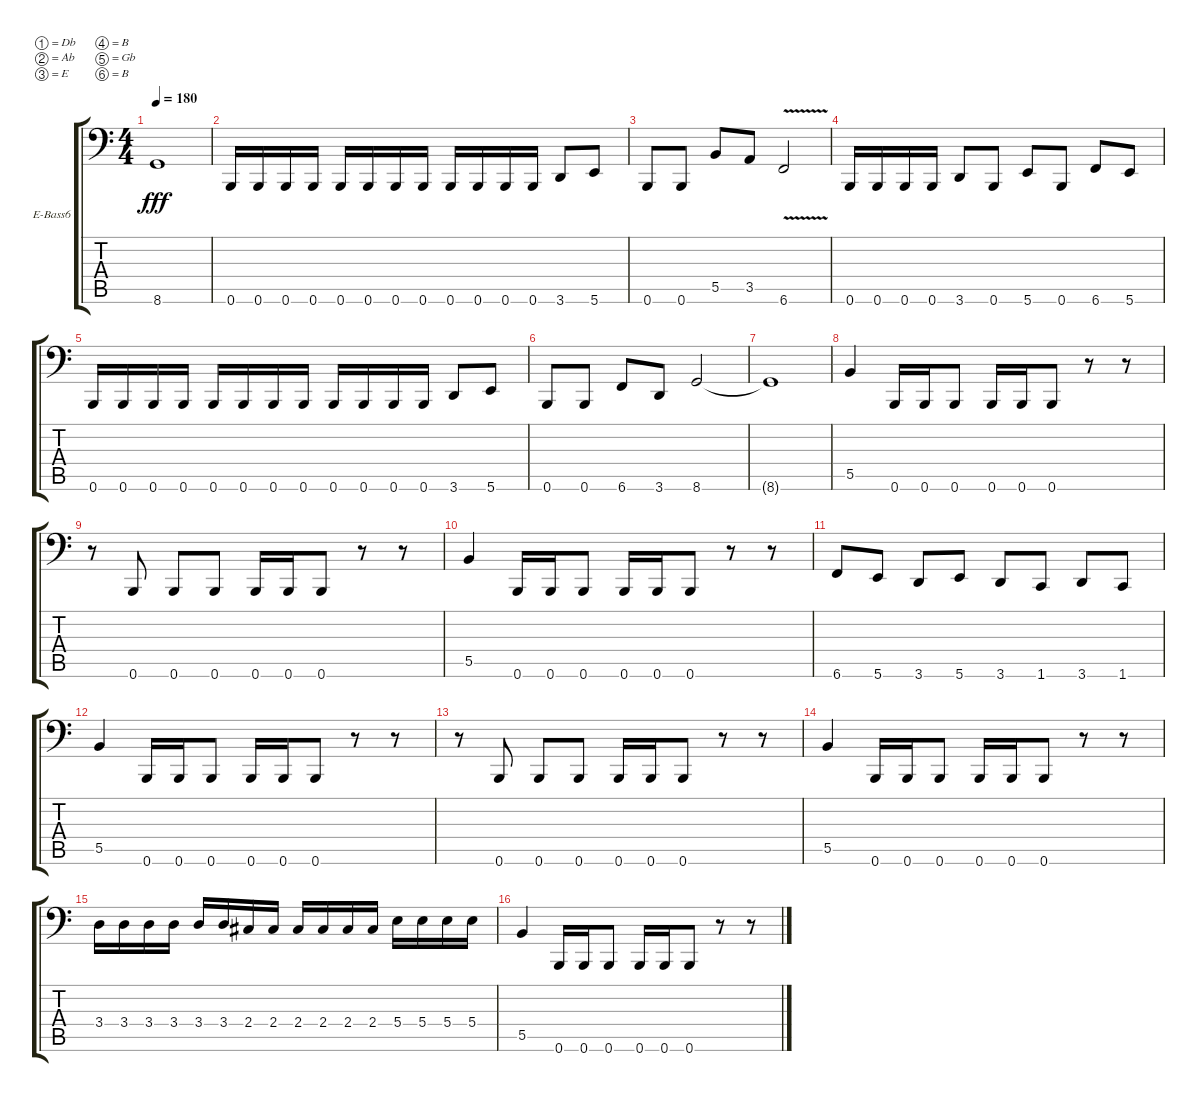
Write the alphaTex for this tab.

\bracketExtendMode groupsimilarinstruments
\firstSystemTrackNameOrientation horizontal
\otherSystemsTrackNameOrientation horizontal
\track ("Bass " "E-Bass6") {instrument electricbassfinger}
\staff {score tabs}
\tuning (Db3 Ab2 E2 B1 Gb1 B0)
\ts (4 4)
\tempo 180
\clef f4
\ks c
8.6{t}.1{dy fff} |
0.6.16 0.6.16 0.6.16 0.6.16 0.6.16 0.6.16 0.6.16 0.6.16 0.6.16 0.6.16 0.6.16 0.6.16 3.6.8 5.6.8 |
0.6.8 0.6.8 5.5.8 3.5.8 6.6{v}.2 |
0.6.16 0.6.16 0.6.16 0.6.16 3.6.8 0.6.8 5.6.8 0.6.8 6.6.8 5.6.8 |
0.6.16 0.6.16 0.6.16 0.6.16 0.6.16 0.6.16 0.6.16 0.6.16 0.6.16 0.6.16 0.6.16 0.6.16 3.6.8 5.6.8 |
0.6.8 0.6.8 6.6.8 3.6.8 8.6.2 |
8.6{t}.1 |
5.5.4 0.6.16 0.6.16 0.6.8 0.6.16 0.6.16 0.6.8 r.8 r.8 |
r.8 0.6.8 0.6.8 0.6.8 0.6.16 0.6.16 0.6.8 r.8 r.8 |
5.5.4 0.6.16 0.6.16 0.6.8 0.6.16 0.6.16 0.6.8 r.8 r.8 |
6.6.8 5.6.8 3.6.8 5.6.8 3.6.8 1.6.8 3.6.8 1.6.8 |
5.5.4 0.6.16 0.6.16 0.6.8 0.6.16 0.6.16 0.6.8 r.8 r.8 |
r.8 0.6.8 0.6.8 0.6.8 0.6.16 0.6.16 0.6.8 r.8 r.8 |
5.5.4 0.6.16 0.6.16 0.6.8 0.6.16 0.6.16 0.6.8 r.8 r.8 |
3.4.16 3.4.16 3.4.16 3.4.16 3.4.16 3.4.16 2.4.16 2.4.16 2.4.16 2.4.16 2.4.16 2.4.16 5.4.16 5.4.16 5.4.16 5.4.16 |
5.5.4 0.6.16 0.6.16 0.6.8 0.6.16 0.6.16 0.6.8 r.8 r.8
